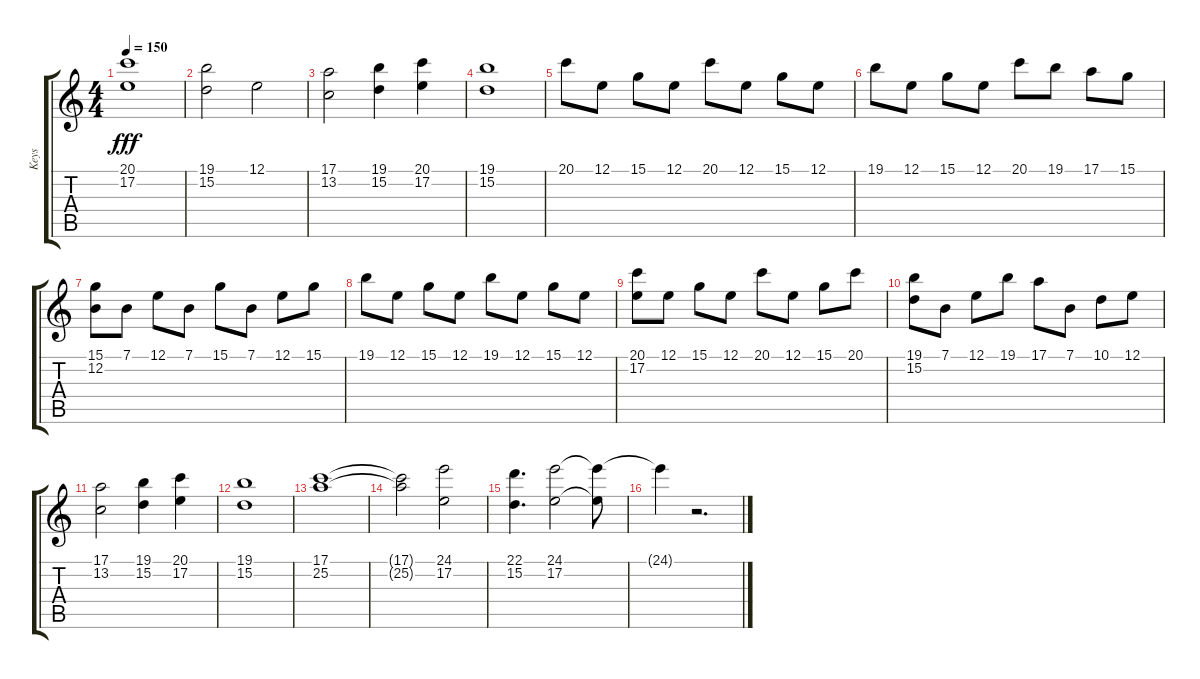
\track ("Keys" "Keys") {instrument electricgrandpiano}
\staff {score tabs}
\tuning (E4 B3 G3 D3 A2 E2) {hide}
\ts (4 4)
\tempo 150
\clef g2
\ks c
(20.1 17.2).1{dy fff} |
(19.1 15.2).2 12.1.2 |
(17.1 13.2).2 (19.1 15.2).4 (20.1 17.2).4 |
(19.1 15.2).1 |
20.1.8 12.1.8 15.1.8 12.1.8 20.1.8 12.1.8 15.1.8 12.1.8 |
19.1.8 12.1.8 15.1.8 12.1.8 20.1.8 19.1.8 17.1.8 15.1.8 |
(15.1 12.2).8 7.1.8 12.1.8 7.1.8 15.1.8 7.1.8 12.1.8 15.1.8 |
19.1.8 12.1.8 15.1.8 12.1.8 19.1.8 12.1.8 15.1.8 12.1.8 |
(20.1 17.2).8 12.1.8 15.1.8 12.1.8 20.1.8 12.1.8 15.1.8 20.1.8 |
(19.1 15.2).8 7.1.8 12.1.8 19.1.8 17.1.8 7.1.8 10.1.8 12.1.8 |
(17.1 13.2).2 (19.1 15.2).4 (20.1 17.2).4 |
(19.1 15.2).1 |
(17.1 25.2).1 |
(17.1{t} 25.2{t}).2 (24.1 17.2).2 |
(22.1 15.2).4{d} (24.1 17.2).2 (24.1{t} 17.2{t}).8 |
24.1{t}.4 r.2{d}
